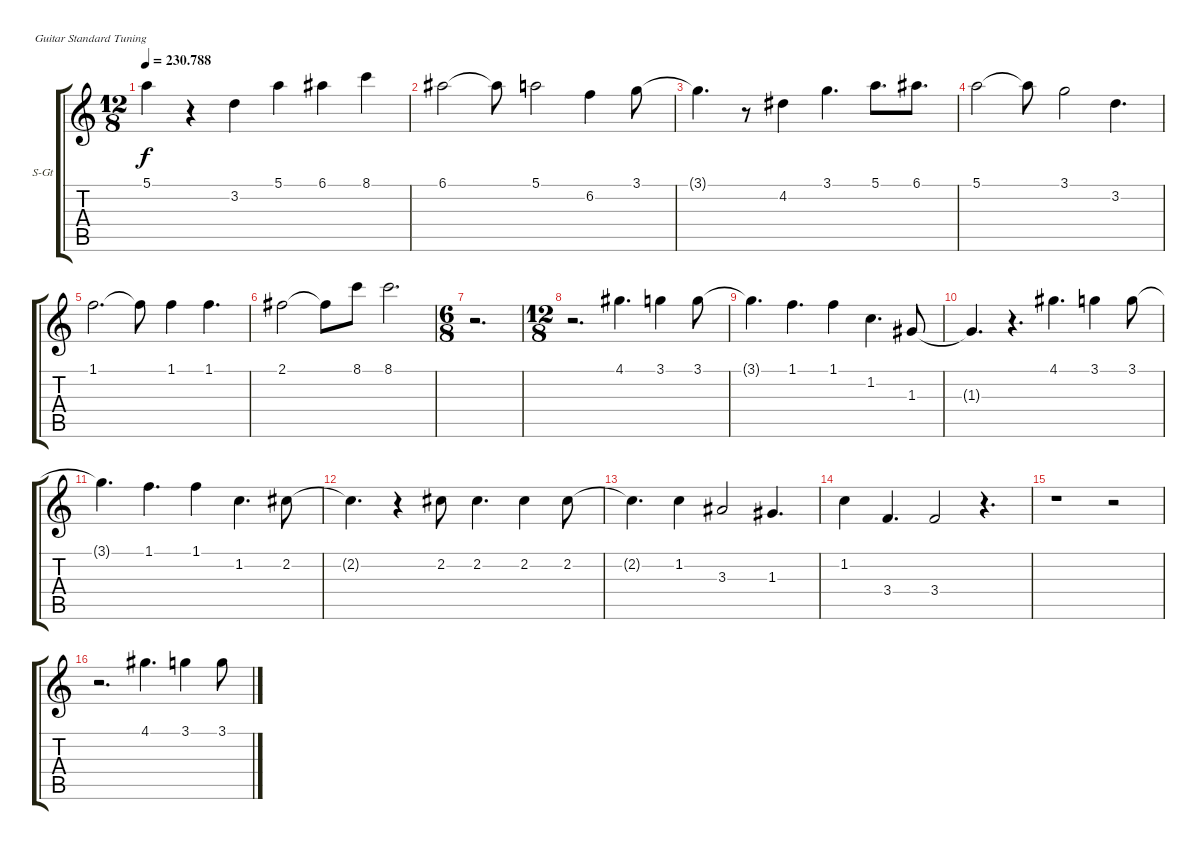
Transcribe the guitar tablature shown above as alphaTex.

\bracketExtendMode groupsimilarinstruments
\firstSystemTrackNameOrientation horizontal
\otherSystemsTrackNameOrientation horizontal
\track ("Вокал" "S-Gt") {instrument lead6voice}
\staff {score tabs}
\tuning (E4 B3 G3 D3 A2 E2)
\displaytranspose 12
\ts (12 8)
\tempo
230.788
\accidentals auto
\clef g2
\ottava regular
\simile none
\ks c
5.1{t}.4{dy f} r.4 3.2.4 5.1.4 6.1.4 8.1.4 |
6.1.2 6.1{t}.8 5.1.2 6.2.4 3.1.8 |
3.1{t}.4{d} r.8 4.2.4 3.1.4{d} 5.1.8{d} 6.1.8{d} |
5.1.2 5.1{t}.8 3.1.2 3.2.4{d} |
1.1.2{d} 1.1{t}.8 1.1.4 1.1.4{d} |
2.1.2 2.1{t}.8 8.1.8 8.1.2{d} |
\ts (6 8)
\beaming (8 2 2 2 2)
r.2{d} |
\ts (12 8)
\beaming (8 2 2 2 6)
r.2{d} 4.1.4{d} 3.1.4 3.1.8 |
3.1{t}.4{d} 1.1.4{d} 1.1.4 1.2.4{d} 1.3.8 |
1.3{t}.4{d} r.4{d} 4.1.4{d} 3.1.4 3.1.8 |
3.1{t}.4{d} 1.1.4{d} 1.1.4 1.2.4{d} 2.2.8 |
2.2{t}.4{d} r.4 2.2.8 2.2.4{d} 2.2.4 2.2.8 |
2.2{t}.4{d} 1.2.4 3.3.2 1.3.4{d} |
1.2.4 3.4.4{d} 3.4.2 r.4{d} |
r.1 r.2 |
r.2{d} 4.1.4{d} 3.1.4 3.1.8
